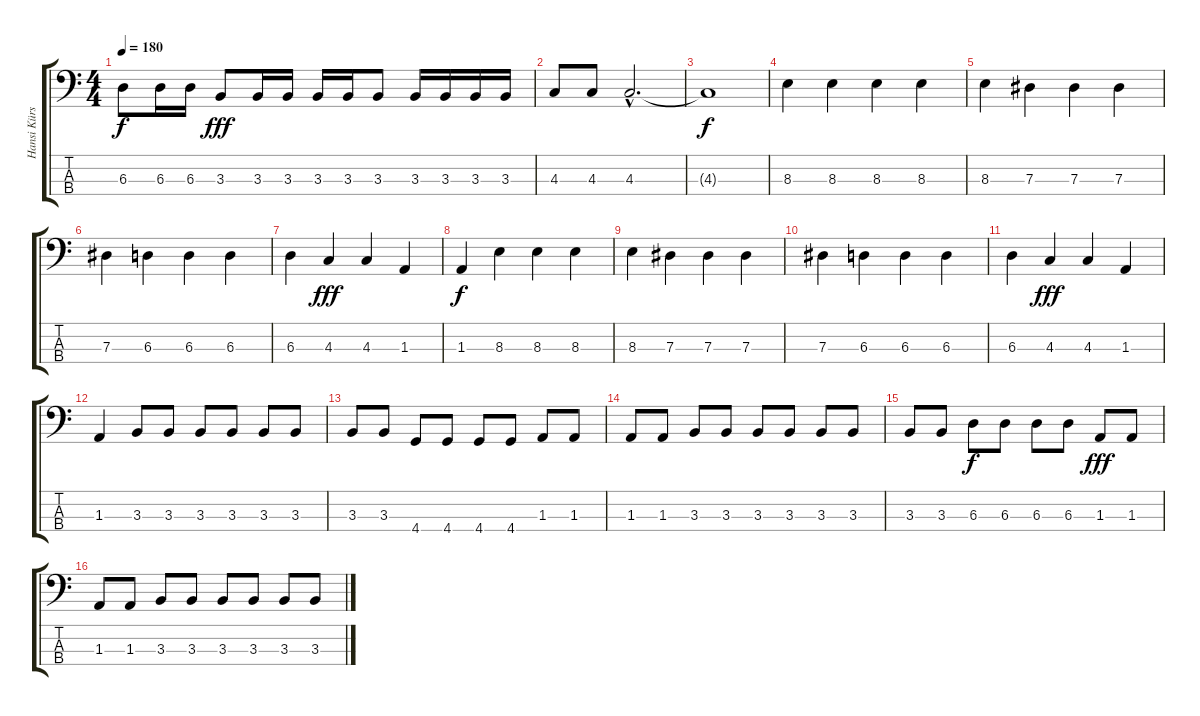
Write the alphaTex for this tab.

\track ("Hansi Kürsch" "Hansi Kürs") {instrument electricbassfinger}
\staff {score tabs}
\tuning (Gb2 Db2 Ab1 Eb1) {hide}
\ts (4 4)
\tempo 180
\clef f4
\ks c
6.3.8{dy f} 6.3.16 6.3.16 3.3.8{dy fff} 3.3.16 3.3.16 3.3.16 3.3.16 3.3.8 3.3.16 3.3.16 3.3.16 3.3.16 |
4.3.8 4.3.8 4.3{hac}.2{d} |
4.3{t}.1{dy f} |
8.3.4 8.3.4 8.3.4 8.3.4 |
8.3.4 7.3.4 7.3.4 7.3.4 |
7.3.4 6.3.4 6.3.4 6.3.4 |
6.3.4 4.3.4{dy fff} 4.3.4 1.3.4 |
1.3.4{dy f} 8.3.4 8.3.4 8.3.4 |
8.3.4 7.3.4 7.3.4 7.3.4 |
7.3.4 6.3.4 6.3.4 6.3.4 |
6.3.4 4.3.4{dy fff} 4.3.4 1.3.4 |
1.3.4 3.3.8 3.3.8 3.3.8 3.3.8 3.3.8 3.3.8 |
3.3.8 3.3.8 4.4.8 4.4.8 4.4.8 4.4.8 1.3.8 1.3.8 |
1.3.8 1.3.8 3.3.8 3.3.8 3.3.8 3.3.8 3.3.8 3.3.8 |
3.3.8 3.3.8 6.3.8{dy f} 6.3.8 6.3.8 6.3.8 1.3.8{dy fff} 1.3.8 |
1.3.8 1.3.8 3.3.8 3.3.8 3.3.8 3.3.8 3.3.8 3.3.8
